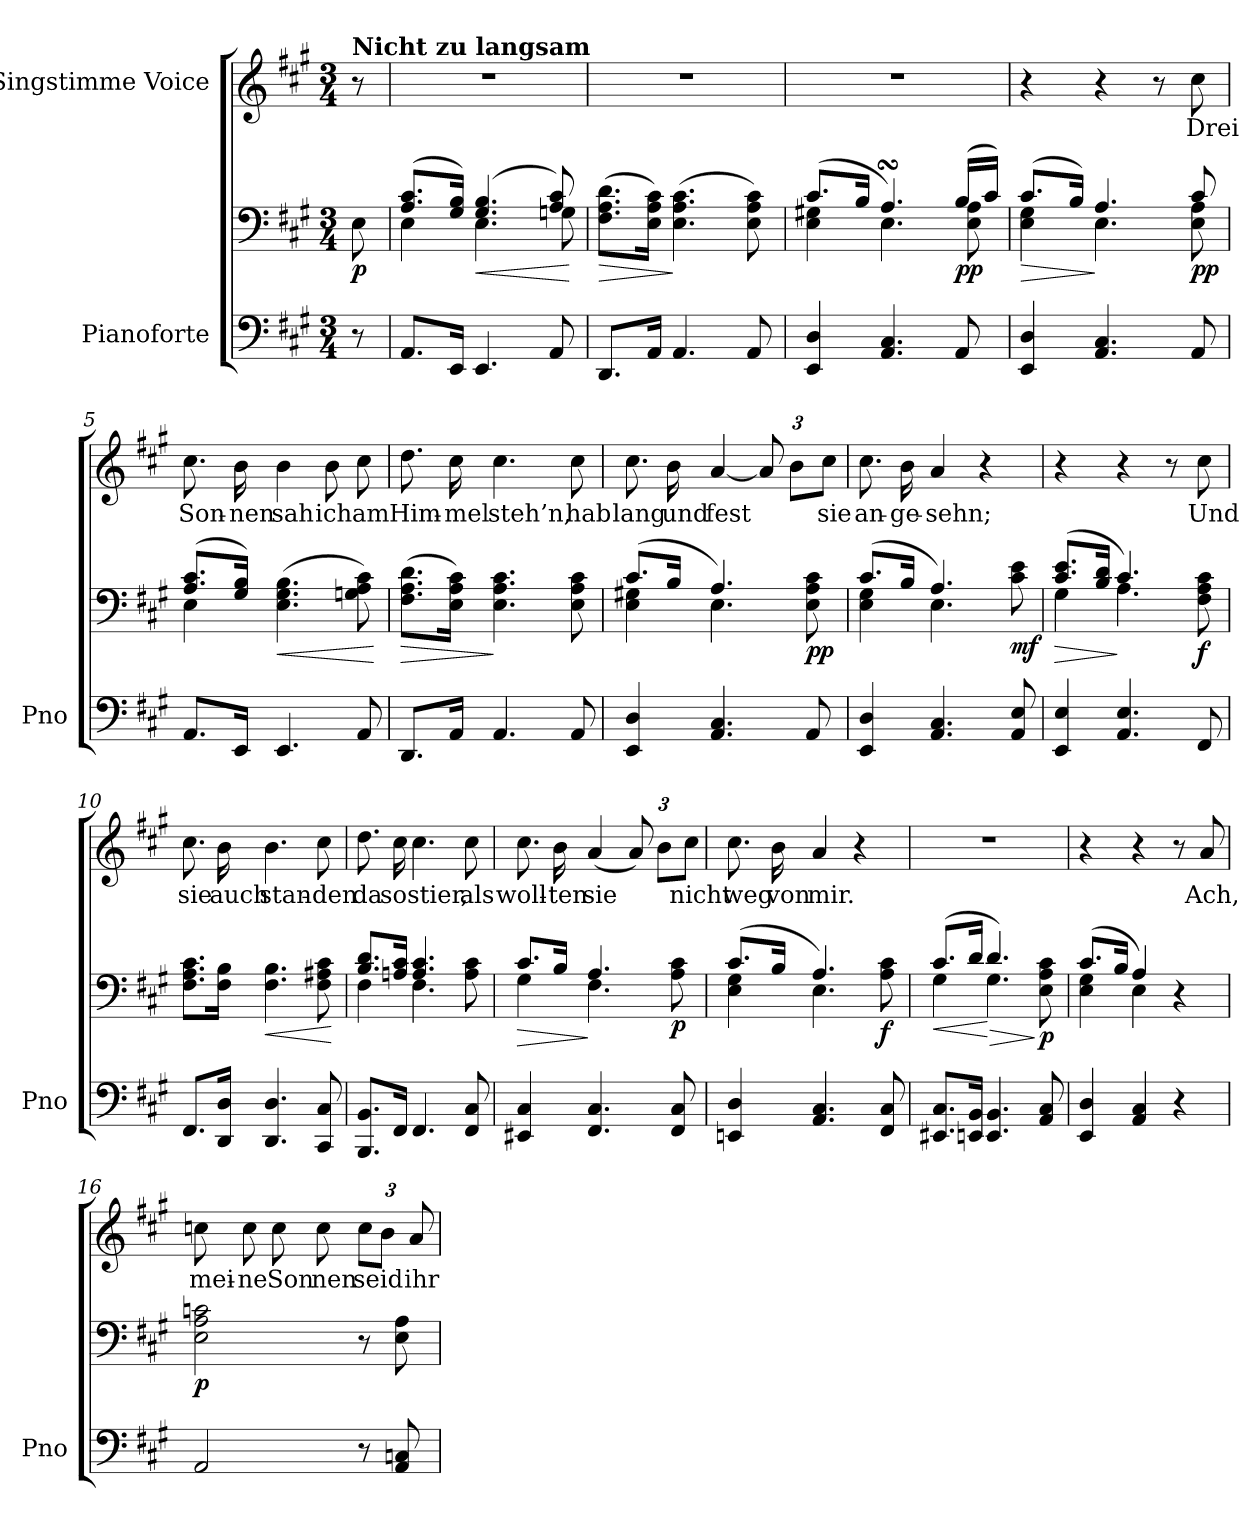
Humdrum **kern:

**kern	**kern	**dynam	**kern	**text
*part2	*part2	*part2	*part1	*part1
*staff3	*staff2	*staff2/3	*staff1	*staff1
*I"Pianoforte	*	*	*I"Singstimme Voice	*
*I'Pno	*	*	*	*
*clefF4	*clefF4	*	*clefG2	*
*k[f#c#g#]	*k[f#c#g#]	*	*k[f#c#g#]	*
*M3/4	*M3/4	*	*M3/4	*
=	=	=	=	=
!	!	!	!LO:TX:a:B:t=Nicht zu langsam	!
!	!	!LO:DY:b	!	!
8r	8E\	p	8r	.
=1	=1	=1	=1	=1
*	*^	*	*	*
8.AA/L	(8.A/ 8.c#/L	4E\	.	2.r	.
16EE/Jk	16G#/ 16B/Jk)	.	.	.	.
!	!	!	!LO:HP:b	!	!
4.EE/	(4.G#/ 4.B/	4.E\	<	.	.
8AA/	8A/ 8c#/)	8Gn\	.	.	.
*	*v	*v	*	*	*
.	.	[	.	.
=2	=2	=2	=2	=2
!	!	!LO:HP:b	!	!
8.DD/L	(8.F#\ 8.A\ 8.d\L	>	2.r	.
16AA/Jk	16E\ 16A\ 16c#\Jk)	.	.	.
4.AA/	(4.E\ 4.A\ 4.c#\	]	.	.
8AA/	8E\ 8A\ 8c#\)	.	.	.
=3	=3	=3	=3	=3
*	*^	*	*	*
4EE/ 4D/	(8.c#/L	4E\ 4G#X\	.	2.r	.
.	16B/Jk	.	.	.	.
4.AA/ 4.C#/	4.AsSSs/)	4.E\	.	.	.
!	!	!	!LO:DY:b	!	!
8AA/	(16B/LL	8E\ 8A\	pp	.	.
.	16c#/JJ)	.	.	.	.
=4	=4	=4	=4	=4	=4
!	!	!	!LO:HP:b	!	!
4EE/ 4D/	(8.c#/L	4E\ 4G#\	>	4r	.
.	16B/Jk)	.	.	.	.
4.AA/ 4.C#/	4.A/	4.E\	]	4r	.
.	.	.	.	8r	.
!	!	!	!LO:DY:b	!	!LO:LY:b
8AA/	8c#/	8E\ 8A\	pp	8cc#\	Drei
!!LO:LB:g=z
=5	=5	=5	=5	=5	=5
!	!	!	!	!	!LO:LY:b
8.AA/L	(8.A/ 8.c#/L	4E\	.	8.cc#\	Son-
!	!	!	!	!	!LO:LY:b
16EE/Jk	16G#/ 16B/Jk)	.	.	16b\	-nen
!	!	!	!LO:HP:b	!	!LO:LY:b
4.EE/	(4.E\ 4.G#\ 4.B\	2ryy	<	4b\	sah
!	!	!	!	!	!LO:LY:b
.	.	.	.	8b\	ich
!	!	!	!	!	!LO:LY:b
8AA/	8Gn\ 8A\ 8c#\)	.	.	8cc#\	am
*	*v	*v	*	*	*
.	.	[	.	.
=6	=6	=6	=6	=6
!	!	!LO:HP:b	!	!LO:LY:b
8.DD/L	(8.F#\ 8.A\ 8.d\L	>	8.dd\	Him-
!	!	!	!	!LO:LY:b
16AA/Jk	16E\ 16A\ 16c#\Jk)	.	16cc#\	-mel
!	!	!	!	!LO:LY:b
4.AA/	4.E\ 4.A\ 4.c#\	]	4.cc#\	steh’n,
!	!	!	!	!LO:LY:b
8AA/	8E\ 8A\ 8c#\	.	8cc#\	hab
=7	=7	=7	=7	=7
*	*^	*	*	*
!	!	!	!	!	!LO:LY:b
4EE/ 4D/	(8.c#/L	4E\ 4G#X\	.	8.cc#\	lang
!	!	!	!	!	!LO:LY:b
.	16B/Jk	.	.	16b\	und
!	!	!	!	!	!LO:LY:b
4.AA/ 4.C#/	4.A/)	4.E\	.	[4a/	fest
*	*	*	*	*Xbrackettup	*
.	.	.	.	12a/]	.
.	.	.	.	12b\L	.
!	!	!	!LO:DY:b	!	!
8AA/	8E\ 8A\ 8c#\	8ryy	pp	.	.
!	!	!	!	!	!LO:LY:b
.	.	.	.	12cc#\J	sie
=8	=8	=8	=8	=8	=8
!	!	!	!	!	!LO:LY:b
4EE/ 4D/	(8.c#/L	4E\ 4G#\	.	8.cc#\	an-
!	!	!	!	!	!LO:LY:b
.	16B/Jk	.	.	16b\	-ge-
!	!	!	!	!	!LO:LY:b
4.AA/ 4.C#/	4.A/)	4.E\	.	4a/	-sehn;
.	.	.	.	4r	.
!	!	!	!LO:DY:b	!	!
8AA/ 8E/	8ryy	8c#\ 8e\	mf	.	.
!!LO:LB:g=z
=9	=9	=9	=9	=9	=9
!	!	!	!LO:HP:b	!	!
4EE/ 4E/	(8.c#/ 8.e/L	4G#\	>	4r	.
.	16B/ 16d/Jk	.	.	.	.
4.AA/ 4.E/	4.c#/)	4.A\	]	4r	.
.	.	.	.	8r	.
!	!	!	!LO:DY:b	!	!LO:LY:b
8FF#/	8ryy	8F#\ 8A\ 8c#\	f	8cc#\	Und
=10	=10	=10	=10	=10	=10
!	!	!	!	!	!LO:LY:b
*	*v	*v	*	*	*
8.FF#/L	8.F#\ 8.A\ 8.c#\L	.	8.cc#\	sie
!	!	!	!	!LO:LY:b
16DD/ 16D/Jk	16F#\ 16B\Jk	.	16b\	auch
!	!	!LO:HP:b	!	!LO:LY:b
4.DD/ 4.D/	4.F#\ 4.B\	<	4.b\	stan-
!	!	!	!	!LO:LY:b
8CC#/ 8C#/	8F#\ 8A#X\ 8c#\	.	8cc#\	-den
.	.	[	.	.
=11	=11	=11	=11	=11
*	*^	*	*	*
!	!	!	!	!	!LO:LY:b
8.BBB/ 8.BB/L	8.B/ 8.d/L	4F#\	.	8.dd\	da
!	!	!	!	!	!LO:LY:b
16FF#/Jk	16An/ 16c#/Jk	.	.	16cc#\	so
!	!	!	!	!	!LO:LY:b
4.FF#/	4.A/ 4.c#/	4.F#\	.	4.cc#\	stier,
!	!	!	!	!	!LO:LY:b
8FF#/ 8C#/	8ryy	8A\ 8c#\	.	8cc#\	als
=12	=12	=12	=12	=12	=12
!	!	!	!LO:HP:b	!	!LO:LY:b
4EE#X/ 4C#/	8.c#/L	4G#\	>	8.cc#\	woll-
!	!	!	!	!	!LO:LY:b
.	16B/Jk	.	.	16b\	-ten
!	!	!	!	!	!LO:LY:b
4.FF#/ 4.C#/	4.A/	4.F#\	]	(4a/	sie
.	.	.	.	12a/)	.
.	.	.	.	12b\L	.
!	!	!	!LO:DY:b	!	!
8FF#/ 8C#/	8ryy	8A\ 8c#\	p	.	.
!	!	!	!	!	!LO:LY:b
.	.	.	.	12cc#\J	nicht
!!LO:LB:g=z
=13	=13	=13	=13	=13	=13
!	!	!	!	!	!LO:LY:b
4EEn/ 4D/	(8.c#/L	4E\ 4G#\	.	8.cc#\	weg
!	!	!	!	!	!LO:LY:b
.	16B/Jk	.	.	16b\	von
!	!	!	!	!	!LO:LY:b
4.AA/ 4.C#/	4.A/)	4.E\	.	4a/	mir.
.	.	.	.	4r	.
!	!	!	!LO:DY:b	!	!
8FF#/ 8C#/	8ryy	8A\ 8c#\	f	.	.
=14	=14	=14	=14	=14	=14
!	!	!	!LO:HP:b	!	!
8.EE#X/ 8.C#/L	(8.c#/L	4G#\	<	2.r	.
16EEn/ 16BB/Jk	16d/Jk	.	.	.	.
!	!	!	!LO:HP:n=1:b	!	!
4.EE/ 4.BB/	4.d/)	4.G#\	[ >	.	.
!	!	!	!LO:DY:n=1:b	!	!
8AA/ 8C#/	8ryy	8E\ 8A\ 8c#\	] p	.	.
=15	=15	=15	=15	=15	=15
4EE/ 4D/	(8.c#/L	4E\ 4G#\	.	4r	.
.	16B/Jk	.	.	.	.
4AA/ 4C#/	4A/)	4E\	.	4r	.
4r	4r	4ryy	.	8r	.
!	!	!	!	!	!LO:LY:b
.	.	.	.	8a/	Ach,
*	*v	*v	*	*	*
=16	=16	=16	=16	=16
!	!	!LO:DY:b	!	!LO:LY:b
2AA/	2E\ 2A\ 2cn\	p	8ccn\	mei-
!	!	!	!	!LO:LY:b
.	.	.	8cc\	-ne
!	!	!	!	!LO:LY:b
.	.	.	8cc\	Son
!	!	!	!	!LO:LY:b
.	.	.	8cc\	nen
!	!	!	!	!LO:LY:b
8r	8r	.	12cc\L	seid
.	.	.	12b\J	.
8AA/ 8Cn/	8E\ 8A\	.	.	.
!	!	!	!	!LO:LY:b
.	.	.	12a/	ihr
=	=	=	=	=
*-	*-	*-	*-	*-
